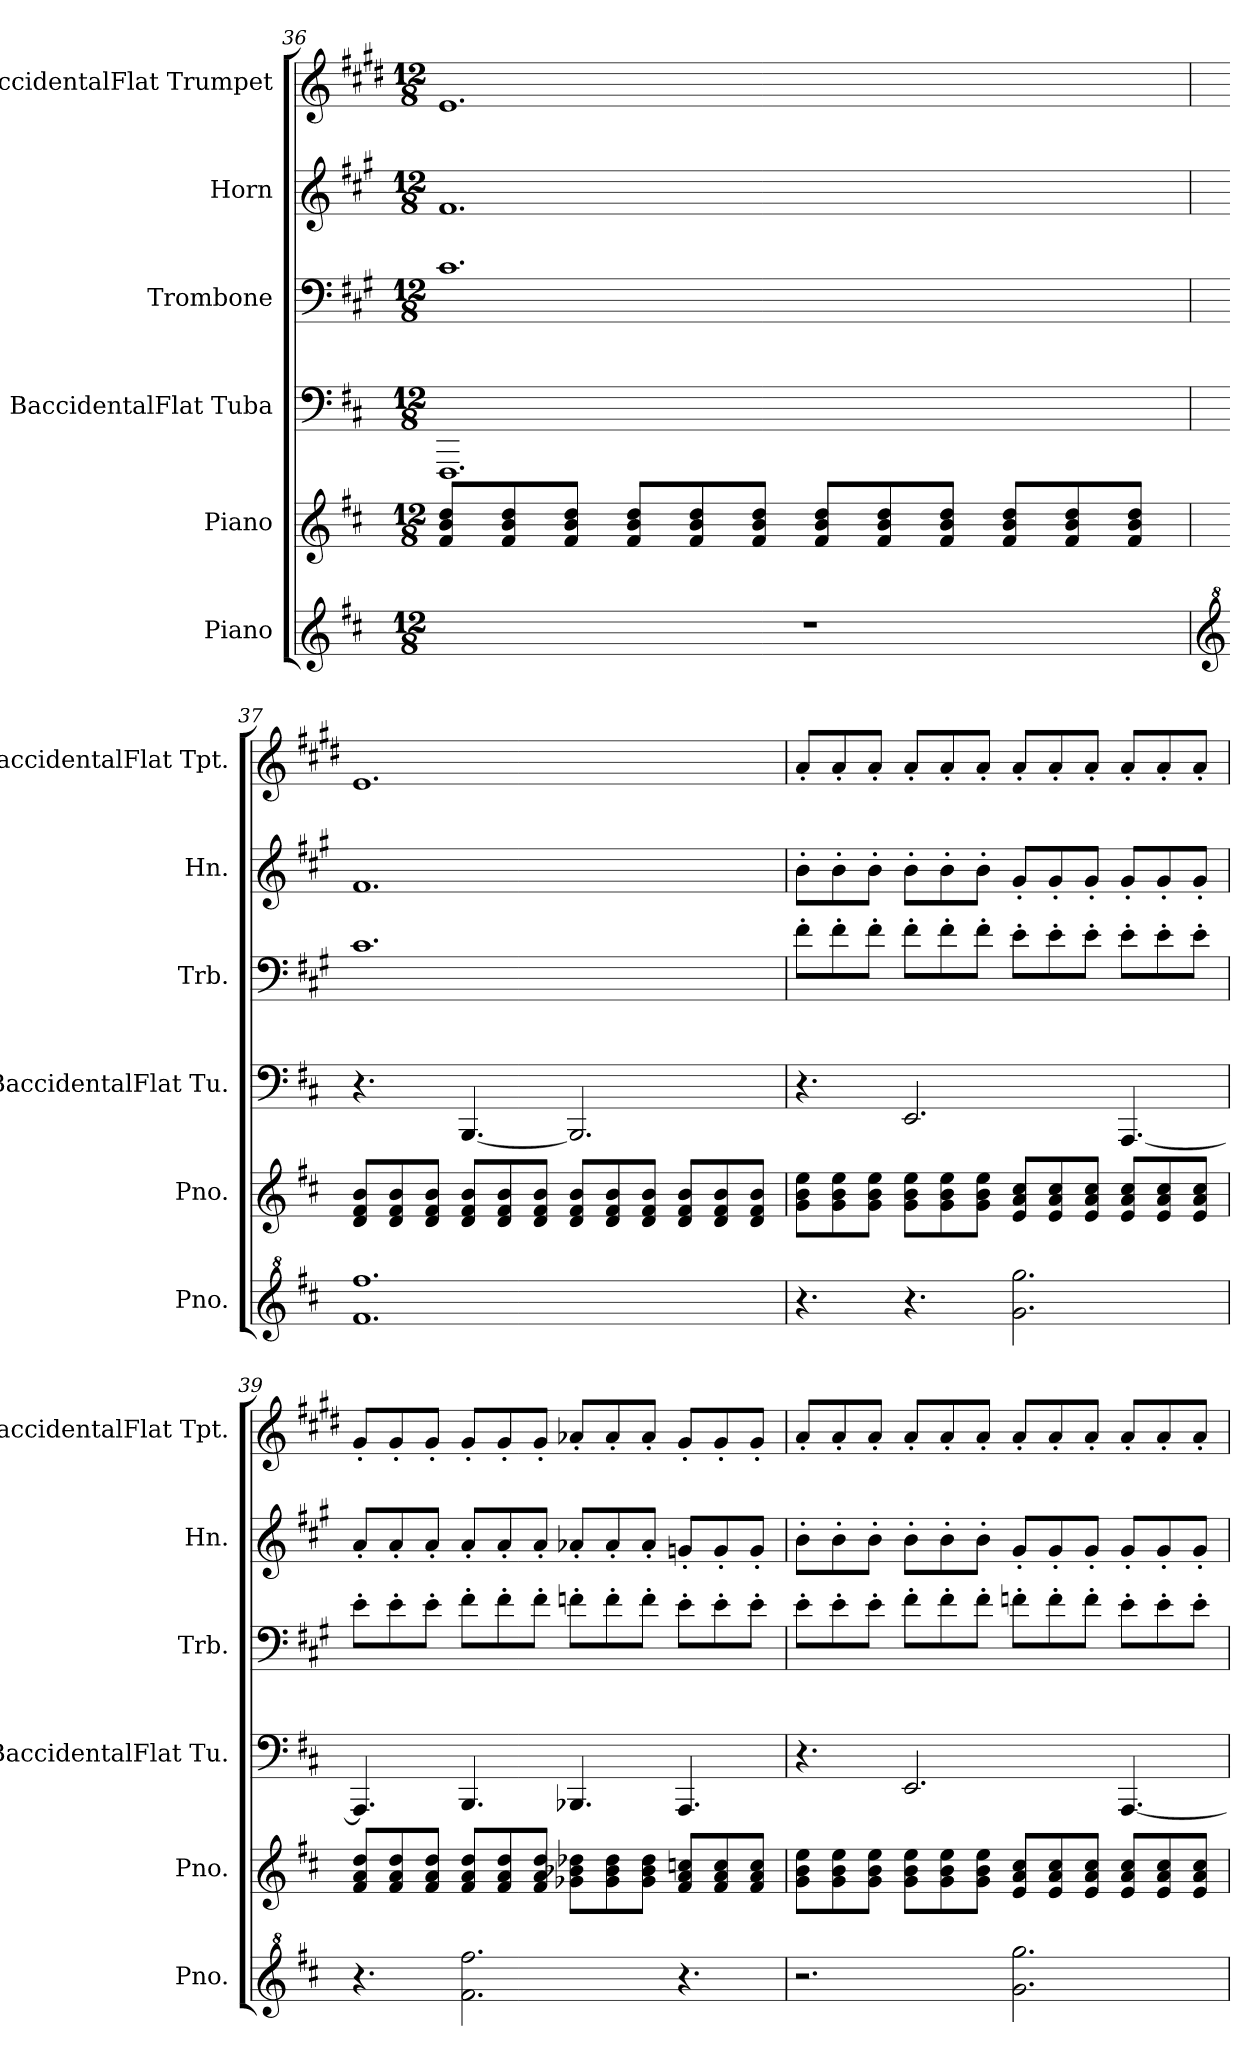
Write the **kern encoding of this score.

**kern	**kern	**kern	**kern	**kern	**kern
*part6	*part5	*part4	*part3	*part2	*part1
*staff6	*staff5	*staff4	*staff3	*staff2	*staff1
*I"Piano	*I"Piano	*I"BaccidentalFlat Tuba	*I"Trombone	*I"Horn	*I"BaccidentalFlat Trumpet
*I'Pno.	*I'Pno.	*I'BaccidentalFlat Tu.	*I'Trb.	*I'Hn.	*I'BaccidentalFlat Tpt.
*clefG2	*clefG2	*clefF4	*clefF4	*clefG2	*clefG2
*	*	*	*ITrd4c7	*ITrd4c7	*ITrd1c2
*k[f#c#]	*k[f#c#]	*k[f#c#]	*k[f#c#]	*k[f#c#]	*k[f#c#]
*M12/8	*M12/8	*M12/8	*M12/8	*M12/8	*M12/8
=36	=36	=36	=36	=36	=36
1.r	8f#/ 8b/ 8dd/L	1.FFF#	1.F#	1.B	1.d
.	8f#/ 8b/ 8dd/	.	.	.	.
.	8f#/ 8b/ 8dd/J	.	.	.	.
.	8f#/ 8b/ 8dd/L	.	.	.	.
.	8f#/ 8b/ 8dd/	.	.	.	.
.	8f#/ 8b/ 8dd/J	.	.	.	.
.	8f#/ 8b/ 8dd/L	.	.	.	.
.	8f#/ 8b/ 8dd/	.	.	.	.
.	8f#/ 8b/ 8dd/J	.	.	.	.
.	8f#/ 8b/ 8dd/L	.	.	.	.
.	8f#/ 8b/ 8dd/	.	.	.	.
.	8f#/ 8b/ 8dd/J	.	.	.	.
=37	=37	=37	=37	=37	=37
*clefG^2	*	*	*	*	*
1.ff# 1.fff#	8d/ 8f#/ 8b/L	4.r	1.F#	1.B	1.d
.	8d/ 8f#/ 8b/	.	.	.	.
.	8d/ 8f#/ 8b/J	.	.	.	.
.	8d/ 8f#/ 8b/L	[4.BBB/	.	.	.
.	8d/ 8f#/ 8b/	.	.	.	.
.	8d/ 8f#/ 8b/J	.	.	.	.
.	8d/ 8f#/ 8b/L	2.BBB/]	.	.	.
.	8d/ 8f#/ 8b/	.	.	.	.
.	8d/ 8f#/ 8b/J	.	.	.	.
.	8d/ 8f#/ 8b/L	.	.	.	.
.	8d/ 8f#/ 8b/	.	.	.	.
.	8d/ 8f#/ 8b/J	.	.	.	.
!!LO:LB:g=z
=38	=38	=38	=38	=38	=38
4.r	8g\ 8b\ 8ee\L	4.r	8B'\L	8e'\L	8g'/L
.	8g\ 8b\ 8ee\	.	8B'\	8e'\	8g'/
.	8g\ 8b\ 8ee\J	.	8B'\J	8e'\J	8g'/J
4.r	8g\ 8b\ 8ee\L	2.EE/	8B'\L	8e'\L	8g'/L
.	8g\ 8b\ 8ee\	.	8B'\	8e'\	8g'/
.	8g\ 8b\ 8ee\J	.	8B'\J	8e'\J	8g'/J
2.gg\ 2.ggg\	8e/ 8a/ 8cc#/L	.	8A'\L	8c#'/L	8g'/L
.	8e/ 8a/ 8cc#/	.	8A'\	8c#'/	8g'/
.	8e/ 8a/ 8cc#/J	.	8A'\J	8c#'/J	8g'/J
.	8e/ 8a/ 8cc#/L	[4.AAA/	8A'\L	8c#'/L	8g'/L
.	8e/ 8a/ 8cc#/	.	8A'\	8c#'/	8g'/
.	8e/ 8a/ 8cc#/J	.	8A'\J	8c#'/J	8g'/J
=39	=39	=39	=39	=39	=39
4.r	8f#/ 8a/ 8dd/L	4.AAA/]	8A'\L	8d'/L	8f#'/L
.	8f#/ 8a/ 8dd/	.	8A'\	8d'/	8f#'/
.	8f#/ 8a/ 8dd/J	.	8A'\J	8d'/J	8f#'/J
2.ff#\ 2.fff#\	8f#/ 8a/ 8dd/L	4.BBB/	8B'\L	8d'/L	8f#'/L
.	8f#/ 8a/ 8dd/	.	8B'\	8d'/	8f#'/
.	8f#/ 8a/ 8dd/J	.	8B'\J	8d'/J	8f#'/J
.	8g-X\ 8b-X\ 8dd-X\L	4.BBB-X/	8B-X'\L	8d-X'/L	8g-X'/L
.	8g-\ 8b-\ 8dd-\	.	8B-'\	8d-'/	8g-'/
.	8g-\ 8b-\ 8dd-\J	.	8B-'\J	8d-'/J	8g-'/J
4.r	8f#/ 8a/ 8ccn/L	4.AAA/	8A'\L	8cn'/L	8f#'/L
.	8f#/ 8a/ 8cc/	.	8A'\	8c'/	8f#'/
.	8f#/ 8a/ 8cc/J	.	8A'\J	8c'/J	8f#'/J
=40	=40	=40	=40	=40	=40
2.r	8g\ 8b\ 8ee\L	4.r	8A'\L	8e'\L	8g'/L
.	8g\ 8b\ 8ee\	.	8A'\	8e'\	8g'/
.	8g\ 8b\ 8ee\J	.	8A'\J	8e'\J	8g'/J
.	8g\ 8b\ 8ee\L	2.EE/	8B'\L	8e'\L	8g'/L
.	8g\ 8b\ 8ee\	.	8B'\	8e'\	8g'/
.	8g\ 8b\ 8ee\J	.	8B'\J	8e'\J	8g'/J
2.gg\ 2.ggg\	8e/ 8a/ 8cc#/L	.	8B-X'\L	8c#'/L	8g'/L
.	8e/ 8a/ 8cc#/	.	8B-'\	8c#'/	8g'/
.	8e/ 8a/ 8cc#/J	.	8B-'\J	8c#'/J	8g'/J
.	8e/ 8a/ 8cc#/L	[4.AAA/	8A'\L	8c#'/L	8g'/L
.	8e/ 8a/ 8cc#/	.	8A'\	8c#'/	8g'/
.	8e/ 8a/ 8cc#/J	.	8A'\J	8c#'/J	8g'/J
=	=	=	=	=	=
*-	*-	*-	*-	*-	*-
